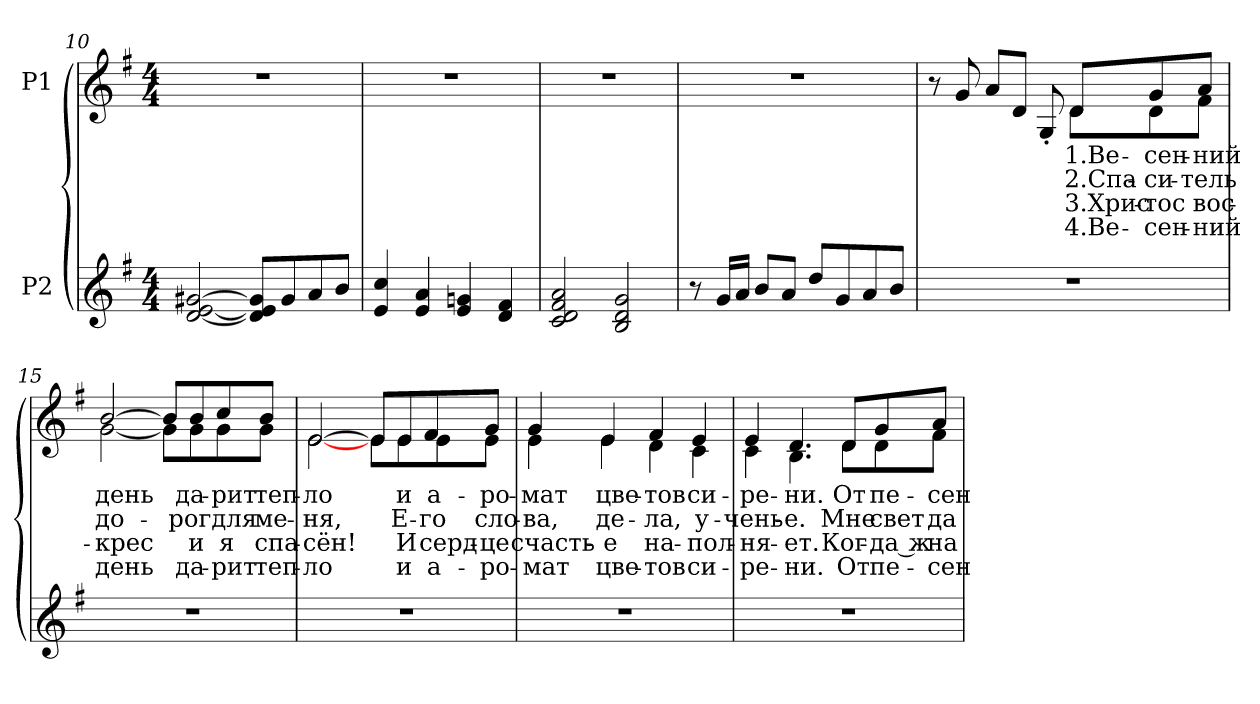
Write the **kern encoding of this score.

**kern	**kern	**text	**text	**text	**text
*part2	*part1	*part1	*part1	*part1	*part1
*staff2	*staff1	*staff1	*staff1	*staff1	*staff1
*I"P2	*I"P1	*	*	*	*
!!LO:LB:g=z
*clefG2	*clefG2	*	*	*	*
*k[f#]	*k[f#]	*	*	*	*
*G:	*G:	*	*	*	*
*M4/4	*M4/4	*	*	*	*
=10	=10	=10	=10	=10	=10
[<2di/ [>2ei [>2g#Xi	1r	.	.	.	.
8di/] 8ei] 8g#i]L	.	.	.	.	.
8g#i/	.	.	.	.	.
8ai/	.	.	.	.	.
8bi/J	.	.	.	.	.
=11	=11	=11	=11	=11	=11
4ei/ 4cci	1r	.	.	.	.
4ei/ 4ai	.	.	.	.	.
4ei/ 4gni	.	.	.	.	.
4di/ 4f#i	.	.	.	.	.
=12	=12	=12	=12	=12	=12
2ci/ 2di 2f#i 2ai	1r	.	.	.	.
2Bi/ 2di 2gi	.	.	.	.	.
=13	=13	=13	=13	=13	=13
8r	1r	.	.	.	.
16gi/LL	.	.	.	.	.
16ai/JJ	.	.	.	.	.
8bi/L	.	.	.	.	.
8ai/J	.	.	.	.	.
8ddi/L	.	.	.	.	.
8gi/	.	.	.	.	.
8ai/	.	.	.	.	.
8bi/J	.	.	.	.	.
!!LO:LB:g=z
=14	=14	=14	=14	=14	=14
*	*^	*	*	*	*
1r	8r	8ryy	.	.	.	.
*	*v	*v	*	*	*	*
.	8gi/	.	.	.	.
.	8ai/L	.	.	.	.
.	8di/J	.	.	.	.
.	8G'i/	.	.	.	.
!	!	!LO:LY:b:color=#000000	!LO:LY:b:color=#000000	!LO:LY:b:color=#000000	!LO:LY:b:color=#000000
*	*^	*	*	*	*
.	8di/L	8di\L	1.Ве-	2.Спа-	3.Хрис-	4.Ве-
!	!	!	!LO:LY:b:color=#000000	!LO:LY:b:color=#000000	!LO:LY:b:color=#000000	!LO:LY:b:color=#000000
.	8gi/	8di\	-сен-	-си-	-тос	-сен-
!	!	!	!LO:LY:b:color=#000000	!LO:LY:b:color=#000000	!LO:LY:b:color=#000000	!LO:LY:b:color=#000000
.	8ai/J	8f#i\J	-ний	-тель	вос-	-ний
=15	=15	=15	=15	=15	=15	=15
!	!	!	!LO:LY:b:color=#000000	!LO:LY:b:color=#000000	!LO:LY:b:color=#000000	!LO:LY:b:color=#000000
1r	[>2bi/	[<2gi\	день	до-	-крес	день
.	8bi/L]	8gi\L]	.	.	.	.
!	!	!	!LO:LY:b:color=#000000	!LO:LY:b:color=#000000	!LO:LY:b:color=#000000	!LO:LY:b:color=#000000
.	8bi/	8gi\	да-	-рог	и	да-
!	!	!	!LO:LY:b:color=#000000	!LO:LY:b:color=#000000	!LO:LY:b:color=#000000	!LO:LY:b:color=#000000
.	8cci/	8gi\	-рит	для	я	-рит
!	!	!	!LO:LY:b:color=#000000	!LO:LY:b:color=#000000	!LO:LY:b:color=#000000	!LO:LY:b:color=#000000
.	8bi/J	8gi\J	теп-	ме-	спа-	теп-
=16	=16	=16	=16	=16	=16	=16
!	!	!	!LO:LY:b:color=#000000	!LO:LY:b:color=#000000	!LO:LY:b:color=#000000	!LO:LY:b:color=#000000
1r	[>2ei/	[<2ei\	-ло	-ня,	-сён!	-ло
.	8ei/L]	8ei\L	.	.	.	.
!	!	!	!LO:LY:b:color=#000000	!LO:LY:b:color=#000000	!LO:LY:b:color=#000000	!LO:LY:b:color=#000000
.	8ei/	8ei\	и	Е-	И	и
!	!	!	!LO:LY:b:color=#000000	!LO:LY:b:color=#000000	!LO:LY:b:color=#000000	!LO:LY:b:color=#000000
.	8f#i/	8ei\	а-	-го	серд-	а-
!	!	!	!LO:LY:b:color=#000000	!LO:LY:b:color=#000000	!LO:LY:b:color=#000000	!LO:LY:b:color=#000000
.	8gi/J	8ei\J	-ро-	сло-	-це	-ро-
!!LO:LB:g=z	!!
=17	=17	=17	=17	=17	=17	=17
!	!	!	!LO:LY:b:color=#000000	!LO:LY:b:color=#000000	!LO:LY:b:color=#000000	!LO:LY:b:color=#000000
1r	4gi/	4ei\	-мат	-ва,	счасть-	-мат
!	!	!	!LO:LY:b:color=#000000	!LO:LY:b:color=#000000	!LO:LY:b:color=#000000	!LO:LY:b:color=#000000
.	4ei/	4ei\	цве-	де-	-е	цве-
!	!	!	!LO:LY:b:color=#000000	!LO:LY:b:color=#000000	!LO:LY:b:color=#000000	!LO:LY:b:color=#000000
.	4f#i/	4di\	-тов	-ла,	на-	-тов
!	!	!	!LO:LY:b:color=#000000	!LO:LY:b:color=#000000	!LO:LY:b:color=#000000	!LO:LY:b:color=#000000
.	4ei/	4ci\	си-	у-	-пол-	си-
=18	=18	=18	=18	=18	=18	=18
!	!	!	!LO:LY:b:color=#000000	!LO:LY:b:color=#000000	!LO:LY:b:color=#000000	!LO:LY:b:color=#000000
1r	4ei/	4ci\	-ре-	-чень-	-ня-	-ре-
!	!	!	!LO:LY:b:color=#000000	!LO:LY:b:color=#000000	!LO:LY:b:color=#000000	!LO:LY:b:color=#000000
.	4.di/	4.Bi\	-ни.	-е.	-ет.	-ни.
!	!	!	!LO:LY:b:color=#000000	!LO:LY:b:color=#000000	!LO:LY:b:color=#000000	!LO:LY:b:color=#000000
.	8di/L	8di\L	От	Мне	Ког-	От
!	!	!	!LO:LY:b:color=#000000	!LO:LY:b:color=#000000	!LO:LY:b:color=#000000	!LO:LY:b:color=#000000
.	8gi/	8di\	пе-	свет	-да ж	пе-
!	!	!	!LO:LY:b:color=#000000	!LO:LY:b:color=#000000	!LO:LY:b:color=#000000	!LO:LY:b:color=#000000
.	8ai/J	8f#i\J	-сен	да-	на-	-сен
*	*v	*v	*	*	*	*
=	=	=	=	=	=
*-	*-	*-	*-	*-	*-
